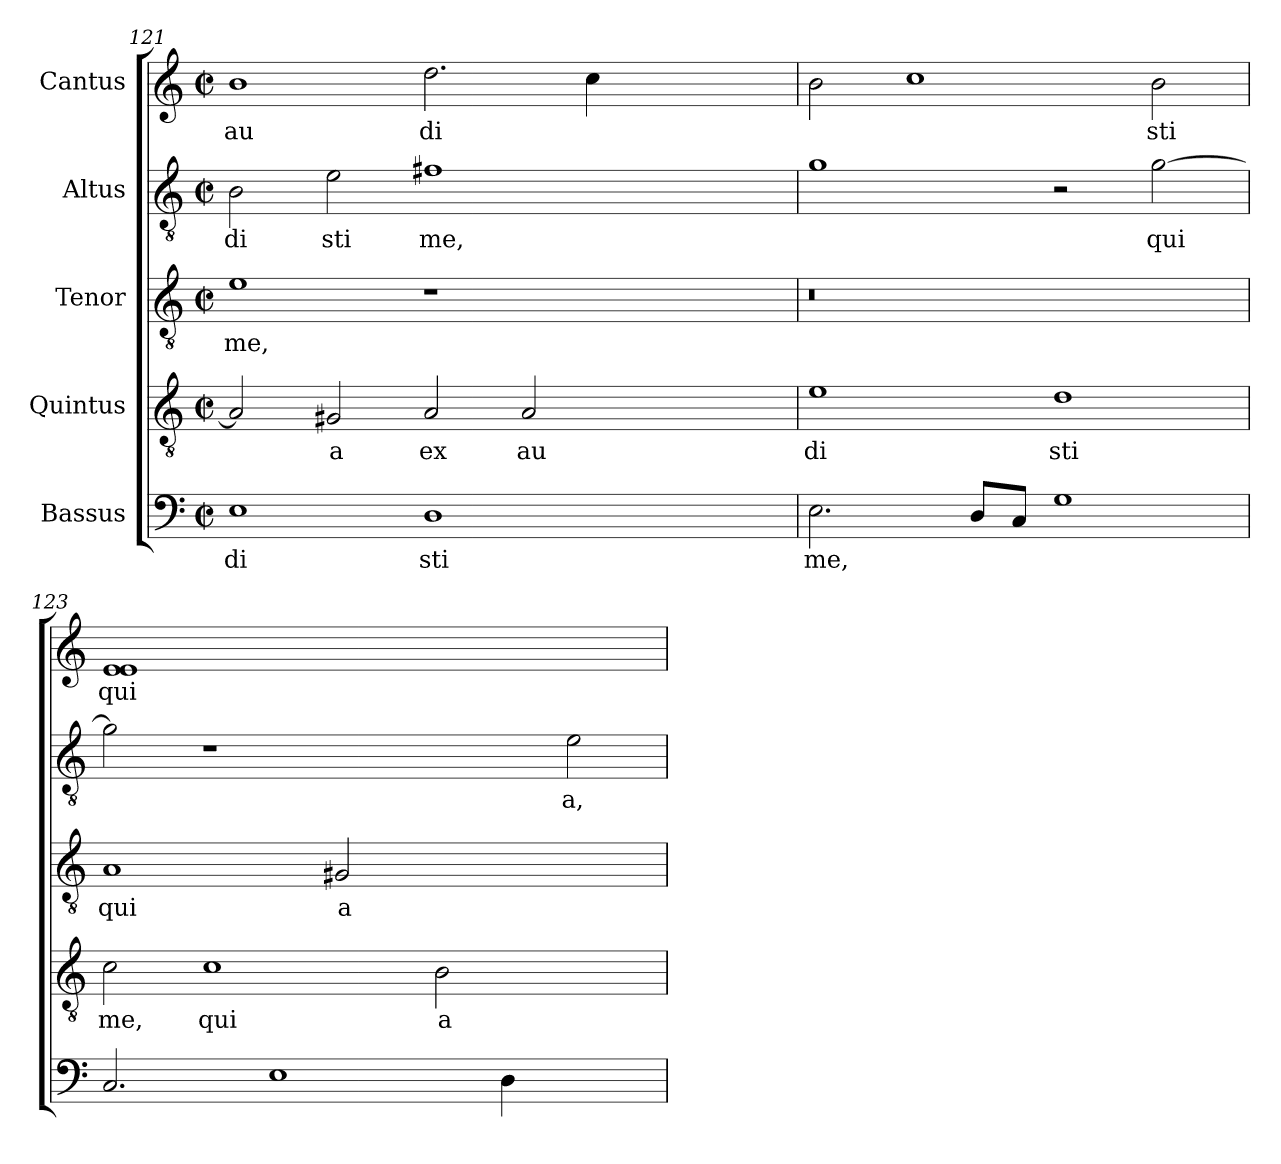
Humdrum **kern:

**kern	**text	**kern	**text	**kern	**text	**kern	**text	**kern	**text
*part5	*part5	*part4	*part4	*part3	*part3	*part2	*part2	*part1	*part1
*staff5	*staff5	*staff4	*staff4	*staff3	*staff3	*staff2	*staff2	*staff1	*staff1
*I"Bassus	*	*I"Quintus	*	*I"Tenor	*	*I"Altus	*	*I"Cantus	*
*clefF4	*	*clefGv2	*	*clefGv2	*	*clefGv2	*	*clefG2	*
*M2/2	*	*M2/2	*	*M2/2	*	*M2/2	*	*M2/2	*
*met(c|)	*	*met(c|)	*	*met(c|)	*	*met(c|)	*	*met(c|)	*
=121	=121	=121	=121	=121	=121	=121	=121	=121	=121
!	!LO:LY:b:cj	!	!	!	!LO:LY:b:cj	!	!LO:LY:b:cj	!	!LO:LY:b:cj
1E	di	2A/]	.	1e	me,	2B\	di	1b	au
!	!	!	!LO:LY:b:cj	!	!	!	!LO:LY:b:cj	!	!
.	.	2G#X/	a	.	.	2e\	sti	.	.
!	!LO:LY:b:cj	!	!LO:LY:b:cj	!LO:N:vis=1	!	!	!LO:LY:b:cj	!	!LO:LY:b:cj
1D	sti	2A/	ex	0r	.	1f#X	me,	2.dd\	di
!	!	!	!LO:LY:b:cj	!	!	!	!	!	!
.	.	2A/	au	.	.	.	.	.	.
.	.	.	.	.	.	.	.	4cc\	.
1ryy	.	1ryy	.	.	.	1ryy	.	1ryy	.
=122	=122	=122	=122	=122	=122	=122	=122	=122	=122
!	!LO:LY:b	!	!LO:LY:b:cj	!	!	!	!	!	!
2.E\	me,	1e	di	0r	.	1g	.	2b\	.
.	.	.	.	.	.	.	.	1cc	.
8D/L	.	.	.	.	.	.	.	.	.
8C/J	.	.	.	.	.	.	.	.	.
!	!	!	!LO:LY:b:cj	!	!	!	!	!	!
1G	.	1d	sti	.	.	2r	.	.	.
!	!	!	!	!	!	!	!LO:LY:b	!	!LO:LY:b:cj
.	.	.	.	.	.	[>2g\	qui	2b\	sti
=123	=123	=123	=123	=123	=123	=123	=123	=123	=123
!	!	!	!LO:LY:b:cj	!	!LO:LY:b:cj	!	!	!	!LO:LY:b:cj
2.C/	.	2c\	me,	1A	qui	2g\]	.	1e 1e	qui
!	!	!	!LO:LY:b:cj	!	!	!LO:N:vis=1	!	!	!
.	.	1c	qui	.	.	1.r	.	.	.
1E	.	.	.	.	.	.	.	.	.
!	!	!	!	!	!LO:LY:b:cj	!	!	!	!
.	.	.	.	2G#X/	a	.	.	1.ryy	.
!	!	!	!LO:LY:b:cj	!	!	!	!	!	!
.	.	2B\	a	1ryy	.	.	.	.	.
4D\	.	.	.	.	.	.	.	.	.
!	!	!	!	!	!	!	!LO:LY:b:cj	!	!
2ryy	.	2ryy	.	.	.	2e\	a,	.	.
=	=	=	=	=	=	=	=	=	=
*-	*-	*-	*-	*-	*-	*-	*-	*-	*-
